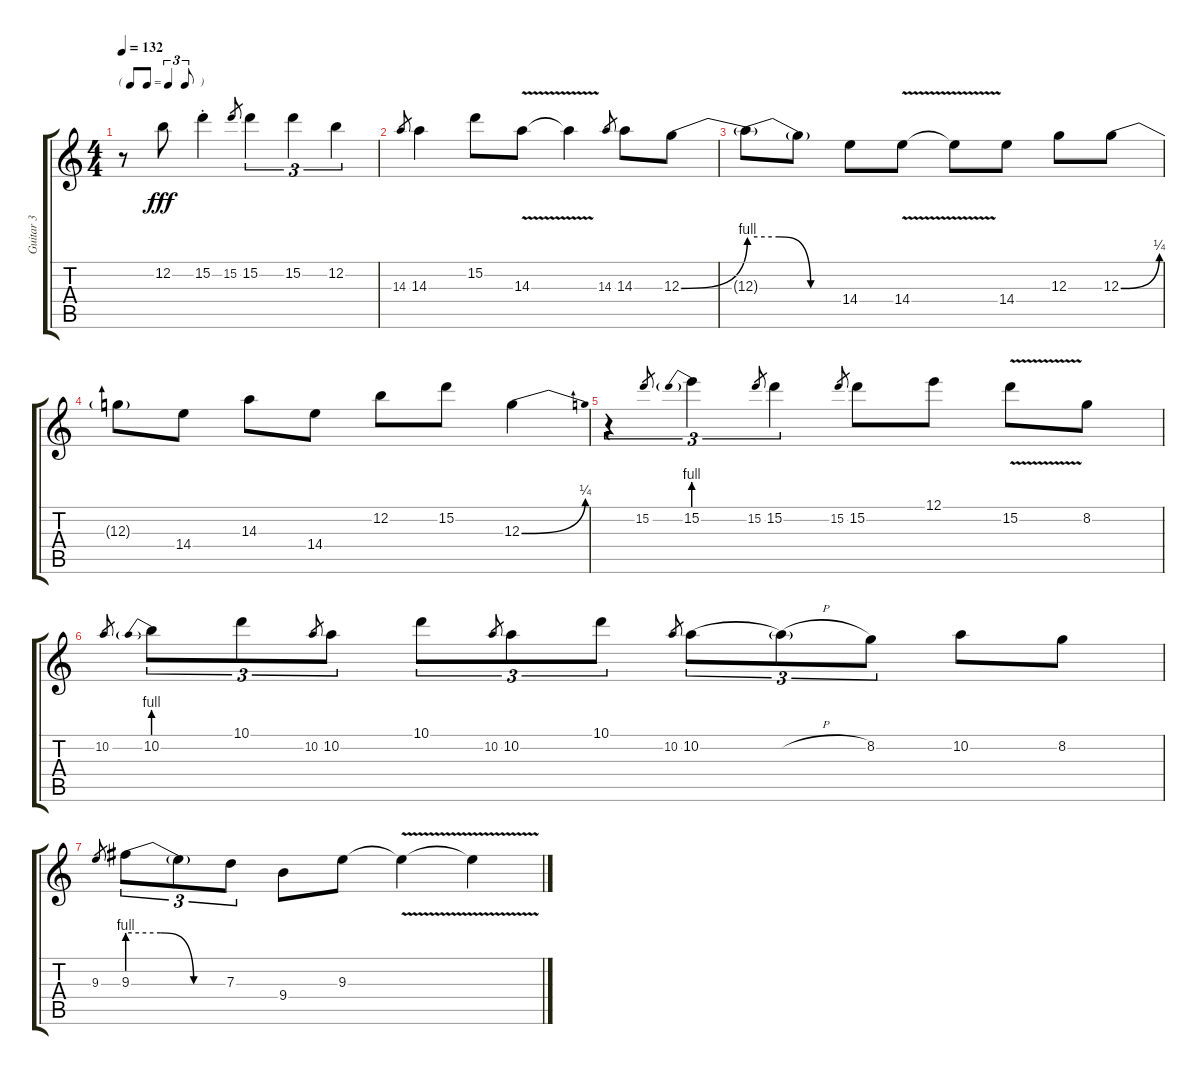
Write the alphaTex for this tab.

\track ("Guitar 3" "Guitar 3") {instrument distortionguitar}
\staff {score tabs}
\tuning (E4 B3 G3 D3 A2 E2) {hide}
\ts (4 4)
\tf triplet8th
\tempo 132
\clef g2
\ks c
r.8{dy fff} 12.2.8 15.2{st}.4 15.2.8{gr} 15.2.4{tu (3 2)} 15.2.4{tu (3 2)} 12.2.4{tu (3 2)} |
14.3.8{gr} 14.3.4 15.2.8 14.3{v}.8 14.3{v t}.4 14.3.8{gr} 14.3.8 12.3{be (bend 0 0 60 4)}.8 |
12.3{be (custom 0 4 20 4 40 0 60 0) t}.8 12.3{t}.8 14.4.8 14.4{v}.8 14.4{t}.8 14.4.8 12.3.8 12.3{be (bend 0 0 60 1)}.8 |
12.3{t}.8 14.4.8 14.3.8 14.4.8 12.2.8 15.2.8 12.3{be (bend 0 0 60 1)}.4 |
r.4{tu (3 2)} 15.2.8{gr} 15.2{be (prebend 0 4 60 4)}.4{tu (3 2)} 15.2.8{gr} 15.2.4{tu (3 2)} 15.2.8{gr} 15.2.8 12.1.8 15.2{v}.8 8.2.8 |
10.2.8{gr} 10.2{be (prebend 0 4 60 4)}.8{tu (3 2)} 10.1.8{tu (3 2)} 10.2.8{gr} 10.2.8{tu (3 2)} 10.1.8{tu (3 2)} 10.2.8{gr} 10.2.8{tu (3 2)} 10.1.8{tu (3 2)} 10.2.8{gr} 10.2{be (hold 40 0 60 0)}.8{tu (3 2)} 10.2{h t}.8{tu (3 2)} 8.2.8{tu (3 2)} 10.2.8 8.2.8 |
9.3.8{gr} 9.3{be (custom 0 4 20 4 40 0 60 0)}.8{tu (3 2)} 9.3{t}.8{tu (3 2)} 7.3.8{tu (3 2)} 9.4.8 9.3.8 9.3{v t}.4 9.3{v t}.4
